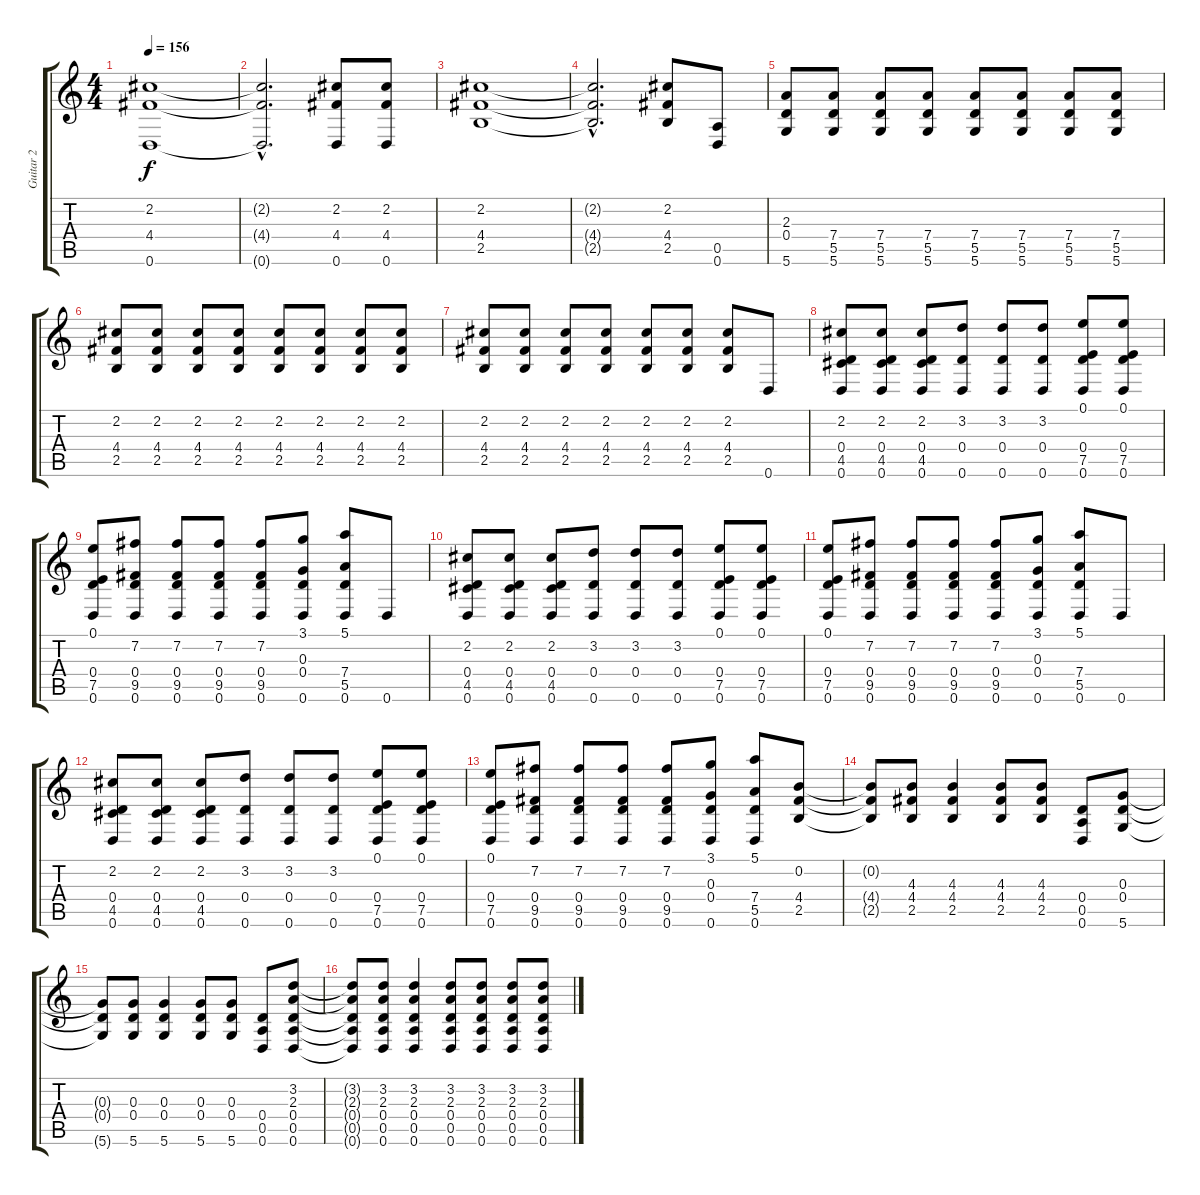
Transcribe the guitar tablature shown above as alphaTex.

\track ("Guitar 2" "Guitar 2") {instrument distortionguitar}
\staff {score tabs}
\tuning (E4 B3 G3 D3 A2 D2) {hide}
\ts (4 4)
\tempo 156
\clef g2
\ks c
(2.2 4.4 0.6).1{dy f} |
(2.2{hac t} 4.4{hac t} 0.6{hac t}).2{d} (2.2 4.4 0.6).8 (2.2 4.4 0.6).8 |
(2.2 4.4 2.5).1 |
(2.2{hac t} 4.4{hac t} 2.5{hac t}).2{d} (2.2 4.4 2.5).8 (0.5 0.6).8 |
(2.3 0.4 5.6).8 (7.4 5.5 5.6).8 (7.4 5.5 5.6).8 (7.4 5.5 5.6).8 (7.4 5.5 5.6).8 (7.4 5.5 5.6).8 (7.4 5.5 5.6).8 (7.4 5.5 5.6).8 |
(2.2 4.4 2.5).8 (2.2 4.4 2.5).8 (2.2 4.4 2.5).8 (2.2 4.4 2.5).8 (2.2 4.4 2.5).8 (2.2 4.4 2.5).8 (2.2 4.4 2.5).8 (2.2 4.4 2.5).8 |
(2.2 4.4 2.5).8 (2.2 4.4 2.5).8 (2.2 4.4 2.5).8 (2.2 4.4 2.5).8 (2.2 4.4 2.5).8 (2.2 4.4 2.5).8 (2.2 4.4 2.5).8 0.6.8 |
(2.2 0.4 4.5 0.6).8 (2.2 0.4 4.5 0.6).8 (2.2 0.4 4.5 0.6).8 (3.2 0.4 0.6).8 (3.2 0.4 0.6).8 (3.2 0.4 0.6).8 (0.1 0.4 7.5 0.6).8 (0.1 0.4 7.5 0.6).8 |
(0.1 0.4 7.5 0.6).8 (7.2 0.4 9.5 0.6).8 (7.2 0.4 9.5 0.6).8 (7.2 0.4 9.5 0.6).8 (7.2 0.4 9.5 0.6).8 (3.1 0.3 0.4 0.6).8 (5.1 7.4 5.5 0.6).8 0.6.8 |
(2.2 0.4 4.5 0.6).8 (2.2 0.4 4.5 0.6).8 (2.2 0.4 4.5 0.6).8 (3.2 0.4 0.6).8 (3.2 0.4 0.6).8 (3.2 0.4 0.6).8 (0.1 0.4 7.5 0.6).8 (0.1 0.4 7.5 0.6).8 |
(0.1 0.4 7.5 0.6).8 (7.2 0.4 9.5 0.6).8 (7.2 0.4 9.5 0.6).8 (7.2 0.4 9.5 0.6).8 (7.2 0.4 9.5 0.6).8 (3.1 0.3 0.4 0.6).8 (5.1 7.4 5.5 0.6).8 0.6.8 |
(2.2 0.4 4.5 0.6).8 (2.2 0.4 4.5 0.6).8 (2.2 0.4 4.5 0.6).8 (3.2 0.4 0.6).8 (3.2 0.4 0.6).8 (3.2 0.4 0.6).8 (0.1 0.4 7.5 0.6).8 (0.1 0.4 7.5 0.6).8 |
(0.1 0.4 7.5 0.6).8 (7.2 0.4 9.5 0.6).8 (7.2 0.4 9.5 0.6).8 (7.2 0.4 9.5 0.6).8 (7.2 0.4 9.5 0.6).8 (3.1 0.3 0.4 0.6).8 (5.1 7.4 5.5 0.6).8 (0.2 4.4 2.5).8 |
(0.2{t} 4.4{t} 2.5{t}).8 (4.3 4.4 2.5).8 (4.3 4.4 2.5).4 (4.3 4.4 2.5).8 (4.3 4.4 2.5).8 (0.4 0.5 0.6).8 (0.3 0.4 5.6).8 |
(0.3{t} 0.4{t} 5.6{t}).8 (0.3 0.4 5.6).8 (0.3 0.4 5.6).4 (0.3 0.4 5.6).8 (0.3 0.4 5.6).8 (0.4 0.5 0.6).8 (3.2 2.3 0.4 0.5 0.6).8 |
(3.2{t} 2.3{t} 0.4{t} 0.5{t} 0.6{t}).8 (3.2 2.3 0.4 0.5 0.6).8 (3.2 2.3 0.4 0.5 0.6).4 (3.2 2.3 0.4 0.5 0.6).8 (3.2 2.3 0.4 0.5 0.6).8 (3.2 2.3 0.4 0.5 0.6).8 (3.2 2.3 0.4 0.5 0.6).8
